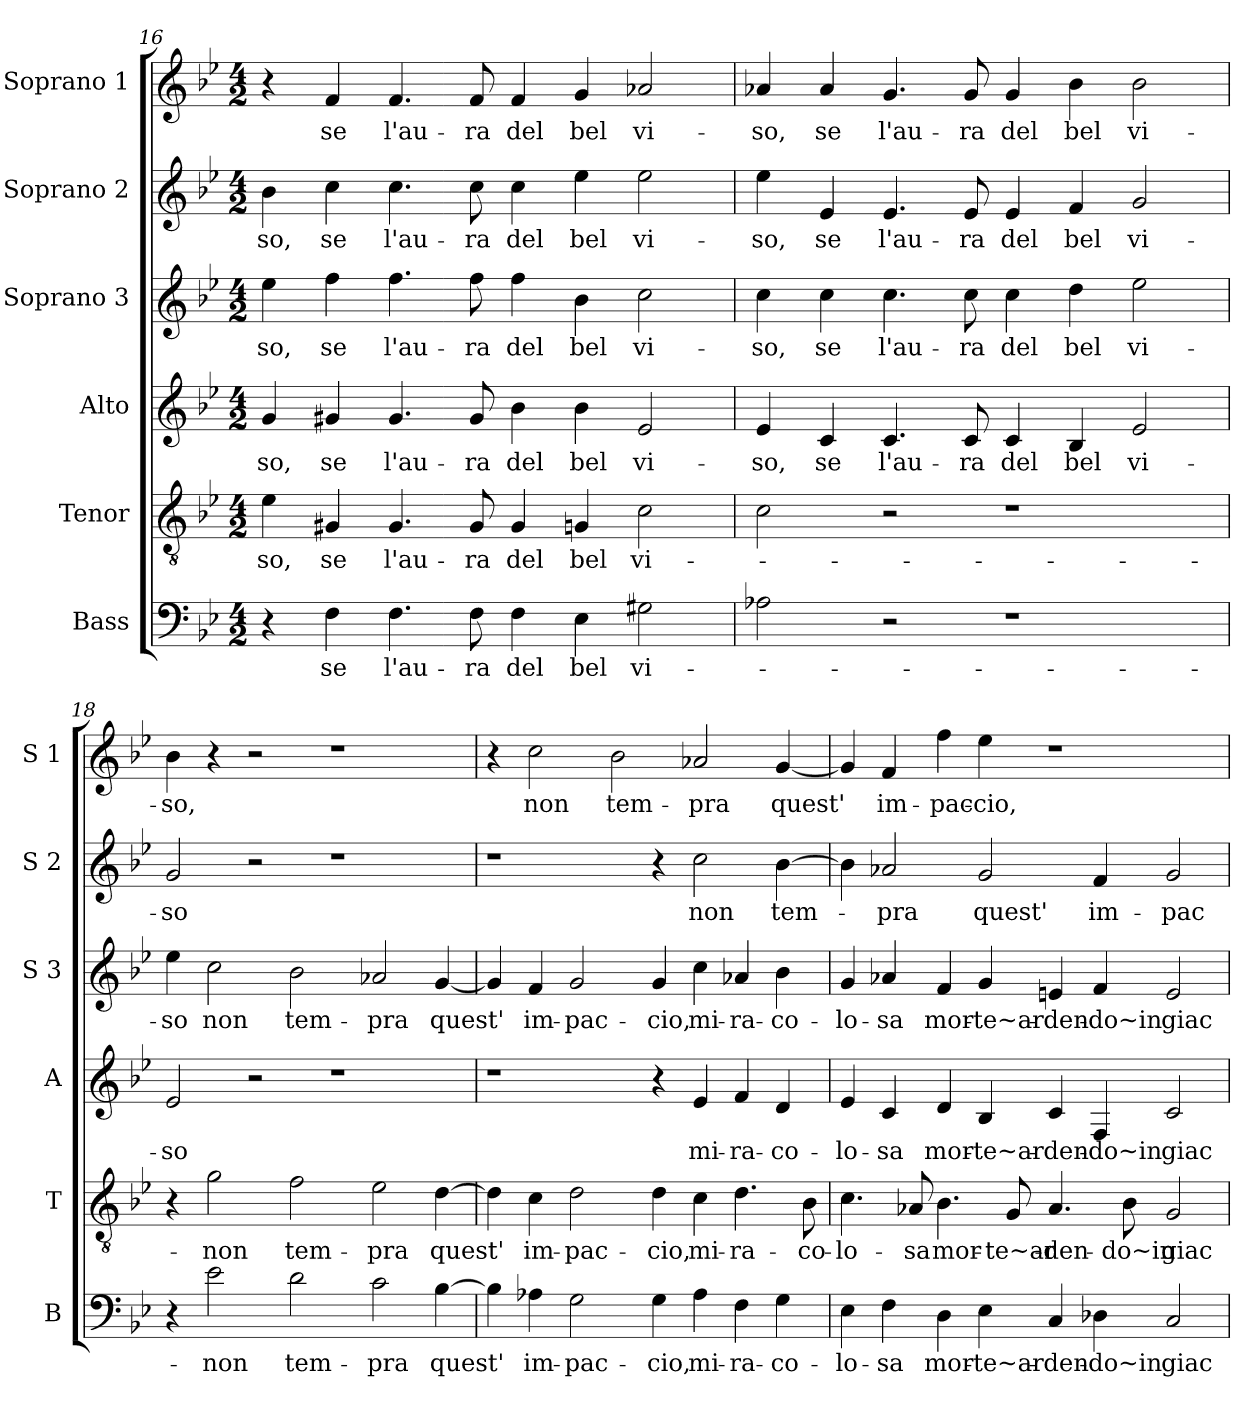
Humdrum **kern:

**kern	**text	**kern	**text	**kern	**text	**kern	**text	**kern	**text	**kern	**text
*part6	*part6	*part5	*part5	*part4	*part4	*part3	*part3	*part2	*part2	*part1	*part1
*staff6	*staff6	*staff5	*staff5	*staff4	*staff4	*staff3	*staff3	*staff2	*staff2	*staff1	*staff1
*I"Bass	*	*I"Tenor	*	*I"Alto	*	*I"Soprano 3	*	*I"Soprano 2	*	*I"Soprano 1	*
*I'B	*	*I'T	*	*I'A	*	*I'S 3	*	*I'S 2	*	*I'S 1	*
*clefF4	*	*clefGv2	*	*clefG2	*	*clefG2	*	*clefG2	*	*clefG2	*
*k[b-e-]	*	*k[b-e-]	*	*k[b-e-]	*	*k[b-e-]	*	*k[b-e-]	*	*k[b-e-]	*
*g:	*	*g:	*	*g:	*	*g:	*	*g:	*	*g:	*
*M4/2	*	*M4/2	*	*M4/2	*	*M4/2	*	*M4/2	*	*M4/2	*
=16	=16	=16	=16	=16	=16	=16	=16	=16	=16	=16	=16
!	!	!	!LO:LY:b	!	!LO:LY:b	!	!LO:LY:b	!	!LO:LY:b	!	!
4r	.	4e-\	-so,	4g/	-so,	4ee-\	-so,	4b-\	-so,	4r	.
!	!LO:LY:b	!	!LO:LY:b	!	!LO:LY:b	!	!LO:LY:b	!	!LO:LY:b	!	!LO:LY:b
4F\	se	4G#X/	se	4g#X/	se	4ff\	se	4cc\	se	4f/	se
!	!LO:LY:b	!	!LO:LY:b	!	!LO:LY:b	!	!LO:LY:b	!	!LO:LY:b	!	!LO:LY:b
4.F\	l'au-	4.G#/	l'au-	4.g#/	l'au-	4.ff\	l'au-	4.cc\	l'au-	4.f/	l'au-
!	!LO:LY:b	!	!LO:LY:b	!	!LO:LY:b	!	!LO:LY:b	!	!LO:LY:b	!	!LO:LY:b
8F\	-ra	8G#/	-ra	8g#/	-ra	8ff\	-ra	8cc\	-ra	8f/	-ra
!	!LO:LY:b	!	!LO:LY:b	!	!LO:LY:b	!	!LO:LY:b	!	!LO:LY:b	!	!LO:LY:b
4F\	del	4G#/	del	4b-\	del	4ff\	del	4cc\	del	4f/	del
!	!LO:LY:b	!	!LO:LY:b	!	!LO:LY:b	!	!LO:LY:b	!	!LO:LY:b	!	!LO:LY:b
4E-\	bel	4Gn/	bel	4b-\	bel	4b-\	bel	4ee-\	bel	4g/	bel
!	!LO:LY:b	!	!LO:LY:b	!	!LO:LY:b	!	!LO:LY:b	!	!LO:LY:b	!	!LO:LY:b
2G#X\	vi-	2c\	vi-	2e-/	vi-	2cc\	vi-	2ee-\	vi-	2a-X/	vi-
!!LO:PB:g=z
=17	=17	=17	=17	=17	=17	=17	=17	=17	=17	=17	=17
!	!	!	!	!	!LO:LY:b	!	!LO:LY:b	!	!LO:LY:b	!	!LO:LY:b
2A-X\	.	2c\	.	4e-/	-so,	4cc\	-so,	4ee-\	-so,	4a-X/	-so,
!	!	!	!	!	!LO:LY:b	!	!LO:LY:b	!	!LO:LY:b	!	!LO:LY:b
.	.	.	.	4c/	se	4cc\	se	4e-/	se	4a-/	se
!	!	!	!	!	!LO:LY:b	!	!LO:LY:b	!	!LO:LY:b	!	!LO:LY:b
2r	.	2r	.	4.c/	l'au-	4.cc\	l'au-	4.e-/	l'au-	4.g/	l'au-
!	!	!	!	!	!LO:LY:b	!	!LO:LY:b	!	!LO:LY:b	!	!LO:LY:b
.	.	.	.	8c/	-ra	8cc\	-ra	8e-/	-ra	8g/	-ra
!	!	!	!	!	!LO:LY:b	!	!LO:LY:b	!	!LO:LY:b	!	!LO:LY:b
1r	.	1r	.	4c/	del	4cc\	del	4e-/	del	4g/	del
!	!	!	!	!	!LO:LY:b	!	!LO:LY:b	!	!LO:LY:b	!	!LO:LY:b
.	.	.	.	4B-/	bel	4dd\	bel	4f/	bel	4b-\	bel
!	!	!	!	!	!LO:LY:b	!	!LO:LY:b	!	!LO:LY:b	!	!LO:LY:b
.	.	.	.	2e-/	vi-	2ee-\	vi-	2g/	vi-	2b-\	vi-
=18	=18	=18	=18	=18	=18	=18	=18	=18	=18	=18	=18
!	!	!	!	!	!LO:LY:b	!	!LO:LY:b	!	!LO:LY:b	!	!LO:LY:b
4r	.	4r	.	2e-/	-so	4ee-\	-so	2g/	-so	4b-\	-so,
!	!LO:LY:b	!	!LO:LY:b	!	!	!	!LO:LY:b	!	!	!	!
2e-\	-non	2g\	-non	.	.	2cc\	non	.	.	4r	.
.	.	.	.	2r	.	.	.	2r	.	2r	.
!	!LO:LY:b	!	!LO:LY:b	!	!	!	!LO:LY:b	!	!	!	!
2d\	tem-	2f\	tem-	.	.	2b-\	tem-	.	.	.	.
.	.	.	.	1r	.	.	.	1r	.	1r	.
!	!LO:LY:b	!	!LO:LY:b	!	!	!	!LO:LY:b	!	!	!	!
2c\	-pra	2e-\	-pra	.	.	2a-X/	-pra	.	.	.	.
!	!LO:LY:b	!	!LO:LY:b	!	!	!	!LO:LY:b	!	!	!	!
[4B-\	quest'	[4d\	quest'	.	.	[4g/	quest'	.	.	.	.
!!LO:LB:g=z
=19	=19	=19	=19	=19	=19	=19	=19	=19	=19	=19	=19
4B-\]	.	4d\]	.	1r	.	4g/]	.	1r	.	4r	.
!	!LO:LY:b	!	!LO:LY:b	!	!	!	!LO:LY:b	!	!	!	!LO:LY:b
4A-X\	im-	4c\	im-	.	.	4f/	im-	.	.	2cc\	non
!	!LO:LY:b	!	!LO:LY:b	!	!	!	!LO:LY:b	!	!	!	!
2G\	-pac-	2d\	-pac-	.	.	2g/	-pac-	.	.	.	.
!	!	!	!	!	!	!	!	!	!	!	!LO:LY:b
.	.	.	.	.	.	.	.	.	.	2b-\	tem-
!	!LO:LY:b	!	!LO:LY:b	!	!	!	!LO:LY:b	!	!	!	!
4G\	-cio,	4d\	-cio,	4r	.	4g/	-cio,	4r	.	.	.
!	!LO:LY:b	!	!LO:LY:b	!	!LO:LY:b	!	!LO:LY:b	!	!LO:LY:b	!	!LO:LY:b
4A-\	mi-	4c\	mi-	4e-/	mi-	4cc\	mi-	2cc\	non	2a-X/	-pra
!	!LO:LY:b	!	!LO:LY:b	!	!LO:LY:b	!	!LO:LY:b	!	!	!	!
4F\	-ra-	4.d\	-ra-	4f/	-ra-	4a-X/	-ra-	.	.	.	.
!	!LO:LY:b	!	!	!	!LO:LY:b	!	!LO:LY:b	!	!LO:LY:b	!	!LO:LY:b
4G\	-co-	.	.	4d/	-co-	4b-\	-co-	[4b-\	tem-	[4g/	quest'
!	!	!	!LO:LY:b	!	!	!	!	!	!	!	!
.	.	8B-\	-co-	.	.	.	.	.	.	.	.
=20	=20	=20	=20	=20	=20	=20	=20	=20	=20	=20	=20
!	!LO:LY:b	!	!LO:LY:b	!	!LO:LY:b	!	!LO:LY:b	!	!	!	!
4E-\	-lo-	4.c\	-lo-	4e-/	-lo-	4g/	-lo-	4b-\]	.	4g/]	.
!	!LO:LY:b	!	!	!	!LO:LY:b	!	!LO:LY:b	!	!LO:LY:b	!	!LO:LY:b
4F\	-sa	.	.	4c/	-sa	4a-X/	-sa	2a-X/	-pra	4f/	im-
!	!	!	!LO:LY:b	!	!	!	!	!	!	!	!
.	.	8A-X/	-sa	.	.	.	.	.	.	.	.
!	!LO:LY:b	!	!LO:LY:b	!	!LO:LY:b	!	!LO:LY:b	!	!	!	!LO:LY:b
4D\	mor-	4.B-\	mor-	4d/	mor-	4f/	mor-	.	.	4ff\	-pac-
!	!LO:LY:b	!	!	!	!LO:LY:b	!	!LO:LY:b	!	!LO:LY:b	!	!LO:LY:b
4E-\	-te~ar-	.	.	4B-/	-te~ar-	4g/	-te~ar-	2g/	quest'	4ee-\	-cio,
!	!	!	!LO:LY:b	!	!	!	!	!	!	!	!
.	.	8G/	-te~ar-	.	.	.	.	.	.	.	.
!	!LO:LY:b	!	!LO:LY:b	!	!LO:LY:b	!	!LO:LY:b	!	!	!	!
4C/	-den-	4.A-/	-den-	4c/	-den-	4en/	-den-	.	.	1r	.
!	!LO:LY:b	!	!	!	!LO:LY:b	!	!LO:LY:b	!	!LO:LY:b	!	!
4D-X\	-do~in	.	.	4F/	-do~in	4f/	-do~in	4f/	im-	.	.
!	!	!	!LO:LY:b	!	!	!	!	!	!	!	!
.	.	8B-\	-do~in	.	.	.	.	.	.	.	.
!	!LO:LY:b	!	!LO:LY:b	!	!LO:LY:b	!	!LO:LY:b	!	!LO:LY:b	!	!
2C/	giac-	2G/	giac-	2c/	giac-	2e/	giac-	2g/	-pac-	.	.
=	=	=	=	=	=	=	=	=	=	=	=
*-	*-	*-	*-	*-	*-	*-	*-	*-	*-	*-	*-
